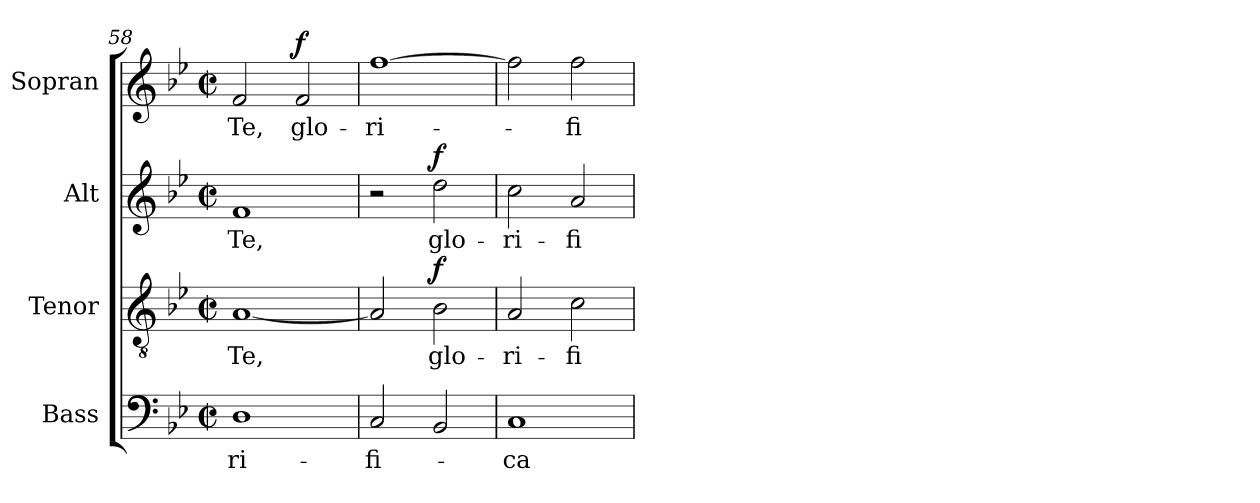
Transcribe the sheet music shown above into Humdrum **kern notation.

**kern	**text	**kern	**text	**dynam	**kern	**text	**dynam	**kern	**text	**dynam
*part4	*part4	*part3	*part3	*part3	*part2	*part2	*part2	*part1	*part1	*part1
*staff4	*staff4	*staff3	*staff3	*staff3	*staff2	*staff2	*staff2	*staff1	*staff1	*staff1
*I"Bass	*	*I"Tenor	*	*	*I"Alt	*	*	*I"Sopran	*	*
*I'B.	*	*I'T.	*	*	*I'A.	*	*	*I'S.	*	*
*clefF4	*	*clefGv2	*	*	*clefG2	*	*	*clefG2	*	*
*k[b-e-]	*	*k[b-e-]	*	*	*k[b-e-]	*	*	*k[b-e-]	*	*
*B-:	*	*B-:	*	*	*B-:	*	*	*B-:	*	*
*M2/2	*	*M2/2	*	*	*M2/2	*	*	*M2/2	*	*
*met(c|)	*	*met(c|)	*	*	*met(c|)	*	*	*met(c|)	*	*
=58	=58	=58	=58	=58	=58	=58	=58	=58	=58	=58
!	!LO:LY:b	!	!LO:LY:b	!	!	!LO:LY:b	!	!	!LO:LY:b	!
1D	-ri-	[1A	Te,	.	1f	Te,	.	2f/	Te,	.
!	!	!	!	!	!	!	!	!	!LO:LY:b	!LO:DY:a
.	.	.	.	.	.	.	.	2f/	glo-	f
=59	=59	=59	=59	=59	=59	=59	=59	=59	=59	=59
!	!LO:LY:b	!	!	!	!	!	!	!	!LO:LY:b	!
2C/	-fi-	2A/]	.	.	2r	.	.	[1ff	-ri-	.
!	!	!	!LO:LY:b	!LO:DY:a	!	!LO:LY:b	!LO:DY:a	!	!	!
2BB-/	.	2B-\	glo-	f	2dd\	glo-	f	.	.	.
=60	=60	=60	=60	=60	=60	=60	=60	=60	=60	=60
!	!LO:LY:b	!	!LO:LY:b	!	!	!LO:LY:b	!	!	!	!
1C	-ca-	2A/	-ri-	.	2cc\	-ri-	.	2ff\]	.	.
!	!	!	!LO:LY:b	!	!	!LO:LY:b	!	!	!LO:LY:b	!
.	.	2c\	-fi-	.	2a/	-fi-	.	2ff\	-fi-	.
=	=	=	=	=	=	=	=	=	=	=
*-	*-	*-	*-	*-	*-	*-	*-	*-	*-	*-
